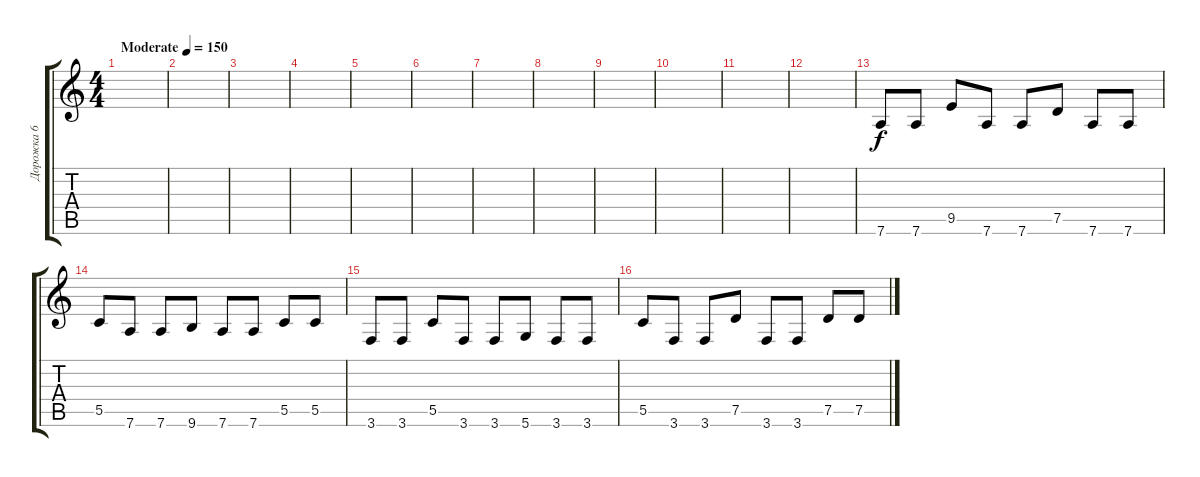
\track ("Дорожка 6" "Дорожка 6") {instrument distortionguitar}
\staff {score tabs}
\tuning (D4 A3 F3 C3 G2 D2) {hide}
\ts (4 4)
\tempo (150 "Moderate")
\clef g2
\ks c
|
|
|
|
|
|
|
|
|
|
|
|
7.6.8 7.6.8 9.5.8 7.6.8 7.6.8 7.5.8 7.6.8 7.6.8 |
5.5.8 7.6.8 7.6.8 9.6.8 7.6.8 7.6.8 5.5.8 5.5.8 |
3.6.8 3.6.8 5.5.8 3.6.8 3.6.8 5.6.8 3.6.8 3.6.8 |
5.5.8 3.6.8 3.6.8 7.5.8 3.6.8 3.6.8 7.5.8 7.5.8
